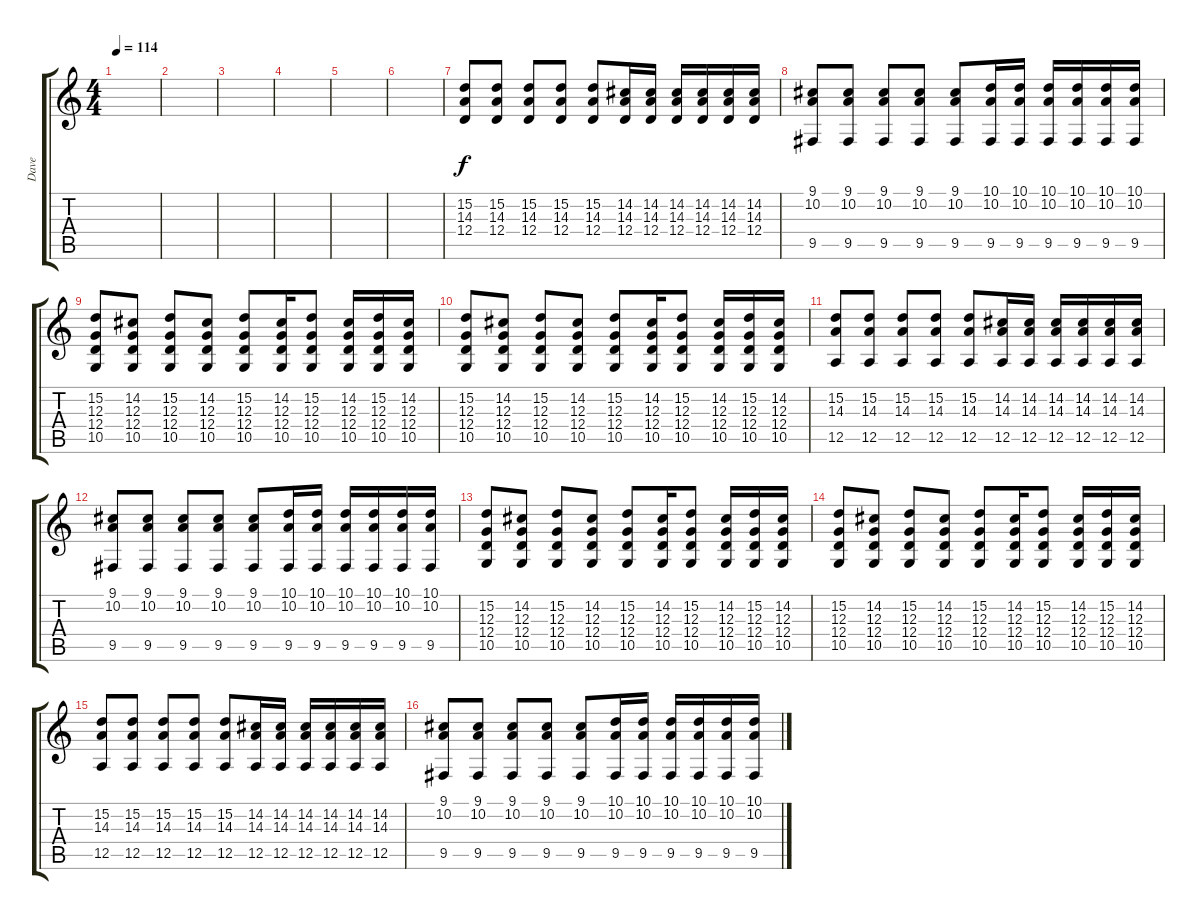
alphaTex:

\track ("Dave" "Dave") {instrument lead8bassandlead}
\staff {score tabs}
\tuning (E4 B3 G3 D3 A2 E2) {hide}
\ts (4 4)
\tempo 114
\clef g2
\ks c
|
|
|
|
|
|
(15.2 14.3 12.4).8{instrument overdrivenguitar} (15.2 14.3 12.4).8 (15.2 14.3 12.4).8 (15.2 14.3 12.4).8 (15.2 14.3 12.4).8 (14.2 14.3 12.4).16 (14.2 14.3 12.4).16 (14.2 14.3 12.4).16 (14.2 14.3 12.4).16 (14.2 14.3 12.4).16 (14.2 14.3 12.4).16 |
(9.1 10.2 9.5).8 (9.1 10.2 9.5).8 (9.1 10.2 9.5).8 (9.1 10.2 9.5).8 (9.1 10.2 9.5).8 (10.1 10.2 9.5).16 (10.1 10.2 9.5).16 (10.1 10.2 9.5).16 (10.1 10.2 9.5).16 (10.1 10.2 9.5).16 (10.1 10.2 9.5).16 |
(15.2 12.3 12.4 10.5).8 (14.2 12.3 12.4 10.5).8 (15.2 12.3 12.4 10.5).8 (14.2 12.3 12.4 10.5).8 (15.2 12.3 12.4 10.5).8 (14.2 12.3 12.4 10.5).16 (15.2 12.3 12.4 10.5).8 (14.2 12.3 12.4 10.5).16 (15.2 12.3 12.4 10.5).16 (14.2 12.3 12.4 10.5).16 |
(15.2 12.3 12.4 10.5).8 (14.2 12.3 12.4 10.5).8 (15.2 12.3 12.4 10.5).8 (14.2 12.3 12.4 10.5).8 (15.2 12.3 12.4 10.5).8 (14.2 12.3 12.4 10.5).16 (15.2 12.3 12.4 10.5).8 (14.2 12.3 12.4 10.5).16 (15.2 12.3 12.4 10.5).16 (14.2 12.3 12.4 10.5).16 |
(15.2 14.3 12.5).8 (15.2 14.3 12.5).8 (15.2 14.3 12.5).8 (15.2 14.3 12.5).8 (15.2 14.3 12.5).8 (14.2 14.3 12.5).16 (14.2 14.3 12.5).16 (14.2 14.3 12.5).16 (14.2 14.3 12.5).16 (14.2 14.3 12.5).16 (14.2 14.3 12.5).16 |
(9.1 10.2 9.5).8 (9.1 10.2 9.5).8 (9.1 10.2 9.5).8 (9.1 10.2 9.5).8 (9.1 10.2 9.5).8 (10.1 10.2 9.5).16 (10.1 10.2 9.5).16 (10.1 10.2 9.5).16 (10.1 10.2 9.5).16 (10.1 10.2 9.5).16 (10.1 10.2 9.5).16 |
(15.2 12.3 12.4 10.5).8 (14.2 12.3 12.4 10.5).8 (15.2 12.3 12.4 10.5).8 (14.2 12.3 12.4 10.5).8 (15.2 12.3 12.4 10.5).8 (14.2 12.3 12.4 10.5).16 (15.2 12.3 12.4 10.5).8 (14.2 12.3 12.4 10.5).16 (15.2 12.3 12.4 10.5).16 (14.2 12.3 12.4 10.5).16 |
(15.2 12.3 12.4 10.5).8 (14.2 12.3 12.4 10.5).8 (15.2 12.3 12.4 10.5).8 (14.2 12.3 12.4 10.5).8 (15.2 12.3 12.4 10.5).8 (14.2 12.3 12.4 10.5).16 (15.2 12.3 12.4 10.5).8 (14.2 12.3 12.4 10.5).16 (15.2 12.3 12.4 10.5).16 (14.2 12.3 12.4 10.5).16 |
(15.2 14.3 12.5).8 (15.2 14.3 12.5).8 (15.2 14.3 12.5).8 (15.2 14.3 12.5).8 (15.2 14.3 12.5).8 (14.2 14.3 12.5).16 (14.2 14.3 12.5).16 (14.2 14.3 12.5).16 (14.2 14.3 12.5).16 (14.2 14.3 12.5).16 (14.2 14.3 12.5).16 |
(9.1 10.2 9.5).8 (9.1 10.2 9.5).8 (9.1 10.2 9.5).8 (9.1 10.2 9.5).8 (9.1 10.2 9.5).8 (10.1 10.2 9.5).16 (10.1 10.2 9.5).16 (10.1 10.2 9.5).16 (10.1 10.2 9.5).16 (10.1 10.2 9.5).16 (10.1 10.2 9.5).16
